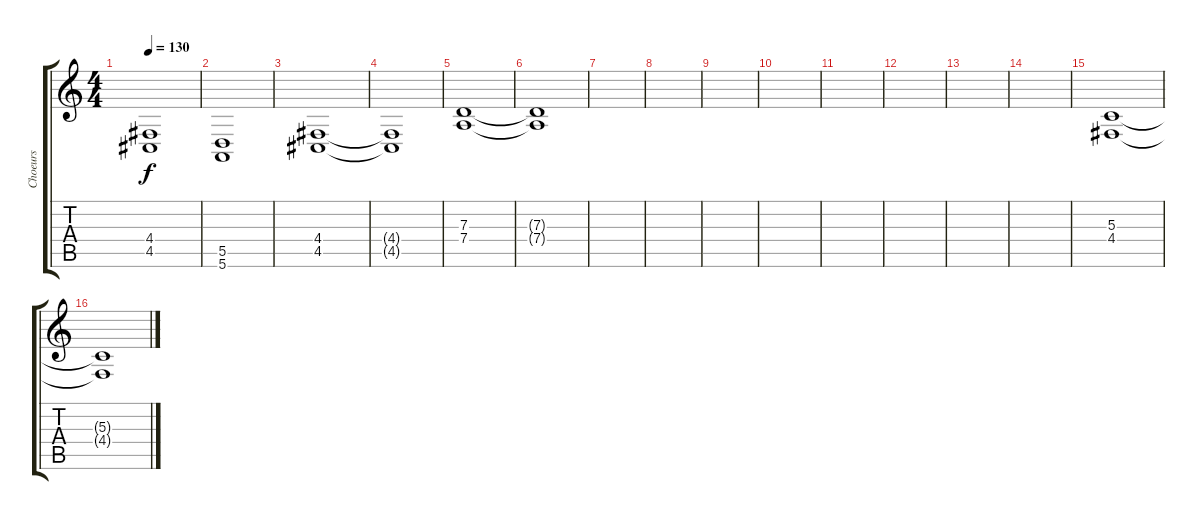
\track ("Choeurs" "Choeurs") {instrument choiraahs}
\staff {score tabs}
\tuning (E4 B3 G3 D3 A2 E2) {hide}
\ts (4 4)
\tempo 130
\clef g2
\ks c
(4.4 4.5).1{dy f} |
(5.5 5.6).1 |
(4.4 4.5).1 |
(4.4{t} 4.5{t}).1 |
(7.3 7.4).1 |
(7.3{t} 7.4{t}).1 |
|
|
|
|
|
|
|
|
(5.3 4.4).1 |
(5.3{t} 4.4{t}).1
